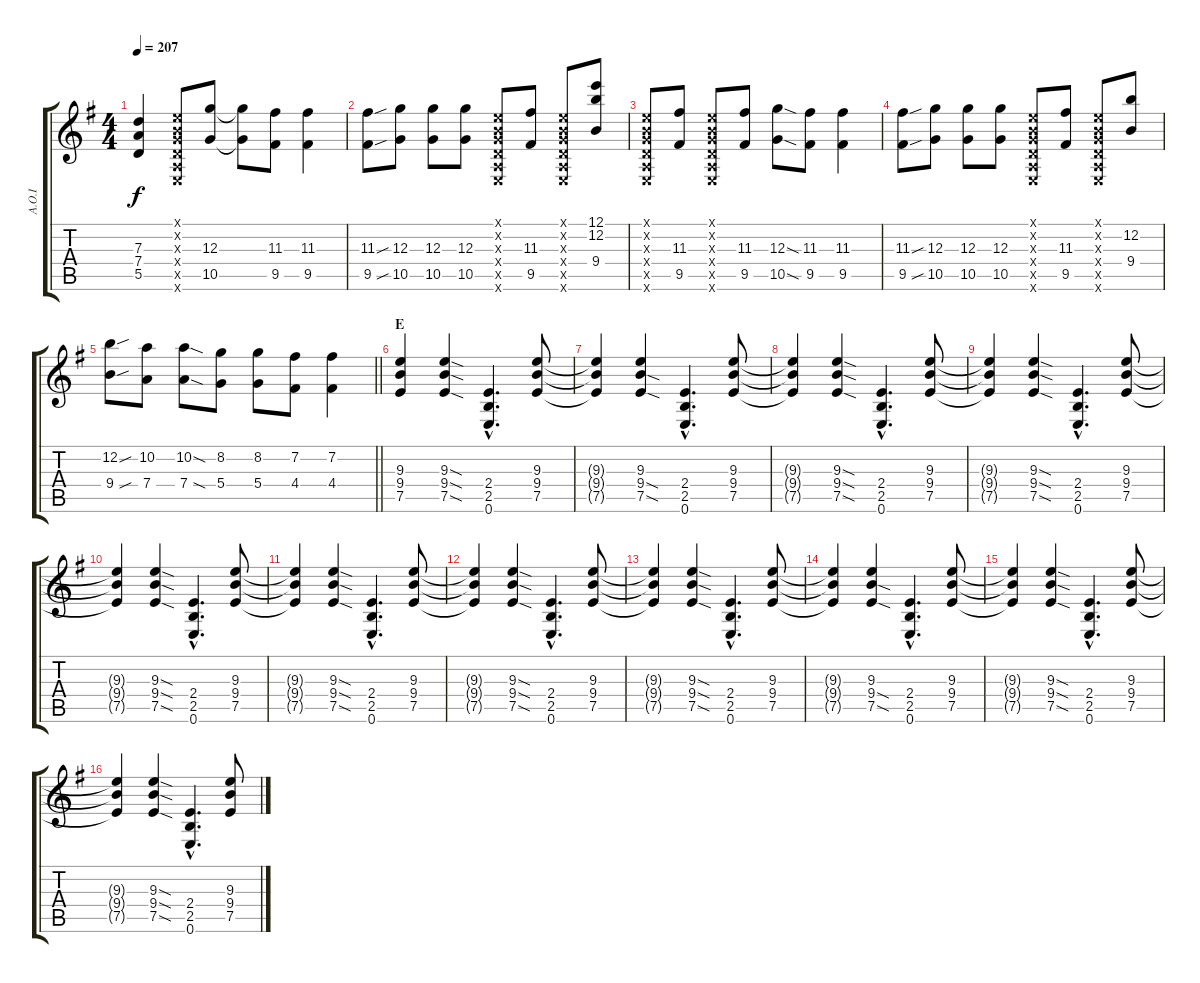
\track ("A.O.I" "A.O.I") {instrument distortionguitar}
\staff {score tabs}
\tuning (E4 B3 G3 D3 A2 E2) {hide}
\ts (4 4)
\tempo 207
\clef g2
\ks eminor
(7.3 7.4 5.5).4{dy f} (0.1{x} 0.2{x} 0.3{x} 0.4{x} 0.5{x} 0.6{x}).8 (12.3 10.5).8 (12.3{t} 10.5{t}).8 (11.3 9.5).8 (11.3 9.5).4 |
(11.3{sou} 9.5{sou}).8 (12.3 10.5).8 (12.3 10.5).8 (12.3 10.5).8 (0.1{x} 0.2{x} 0.3{x} 0.4{x} 0.5{x} 0.6{x}).8 (11.3 9.5).8 (0.1{x} 0.2{x} 0.3{x} 0.4{x} 0.5{x} 0.6{x}).8 (12.1 12.2 9.4).8 |
(0.1{x} 0.2{x} 0.3{x} 0.4{x} 0.5{x} 0.6{x}).8 (11.3 9.5).8 (0.1{x} 0.2{x} 0.3{x} 0.4{x} 0.5{x} 0.6{x}).8 (11.3 9.5).8 (12.3{sod} 10.5{sod}).8 (11.3 9.5).8 (11.3 9.5).4 |
(11.3{sou} 9.5{sou}).8 (12.3 10.5).8 (12.3 10.5).8 (12.3 10.5).8 (0.1{x} 0.2{x} 0.3{x} 0.4{x} 0.5{x} 0.6{x}).8 (11.3 9.5).8 (0.1{x} 0.2{x} 0.3{x} 0.4{x} 0.5{x} 0.6{x}).8 (12.2 9.4).8 |
\barLineRight lightlight
(12.2{sou} 9.4{sou}).8 (10.2 7.4).8 (10.2{sod} 7.4{sod}).8 (8.2 5.4).8 (8.2 5.4).8 (7.2 4.4).8 (7.2 4.4).4 |
\section ("" "E")
(9.3 9.4 7.5).4{volume 12 balance 8} (9.3{sod} 9.4{sod} 7.5{sod}).4 (2.4{hac} 2.5{hac} 0.6{hac}).4{d} (9.3 9.4 7.5).8 |
(9.3{t} 9.4{t} 7.5{t}).4 (9.3 9.4{sod} 7.5{sod}).4 (2.4{hac} 2.5{hac} 0.6{hac}).4{d} (9.3 9.4 7.5).8 |
(9.3{t} 9.4{t} 7.5{t}).4 (9.3{sod} 9.4{sod} 7.5{sod}).4 (2.4{hac} 2.5{hac} 0.6{hac}).4{d} (9.3 9.4 7.5).8 |
(9.3{t} 9.4{t} 7.5{t}).4 (9.3{sod} 9.4{sod} 7.5{sod}).4 (2.4{hac} 2.5{hac} 0.6{hac}).4{d} (9.3 9.4 7.5).8 |
(9.3{t} 9.4{t} 7.5{t}).4 (9.3{sod} 9.4{sod} 7.5{sod}).4 (2.4{hac} 2.5{hac} 0.6{hac}).4{d} (9.3 9.4 7.5).8 |
(9.3{t} 9.4{t} 7.5{t}).4 (9.3{sod} 9.4{sod} 7.5{sod}).4 (2.4{hac} 2.5{hac} 0.6{hac}).4{d} (9.3 9.4 7.5).8 |
(9.3{t} 9.4{t} 7.5{t}).4 (9.3{sod} 9.4{sod} 7.5{sod}).4 (2.4{hac} 2.5{hac} 0.6{hac}).4{d} (9.3 9.4 7.5).8 |
(9.3{t} 9.4{t} 7.5{t}).4 (9.3{sod} 9.4{sod} 7.5{sod}).4 (2.4{hac} 2.5{hac} 0.6{hac}).4{d} (9.3 9.4 7.5).8 |
(9.3{t} 9.4{t} 7.5{t}).4 (9.3 9.4{sod} 7.5{sod}).4 (2.4{hac} 2.5{hac} 0.6{hac}).4{d} (9.3 9.4 7.5).8 |
(9.3{t} 9.4{t} 7.5{t}).4 (9.3{sod} 9.4{sod} 7.5{sod}).4 (2.4{hac} 2.5{hac} 0.6{hac}).4{d} (9.3 9.4 7.5).8 |
(9.3{t} 9.4{t} 7.5{t}).4 (9.3{sod} 9.4{sod} 7.5{sod}).4 (2.4{hac} 2.5{hac} 0.6{hac}).4{d} (9.3 9.4 7.5).8
